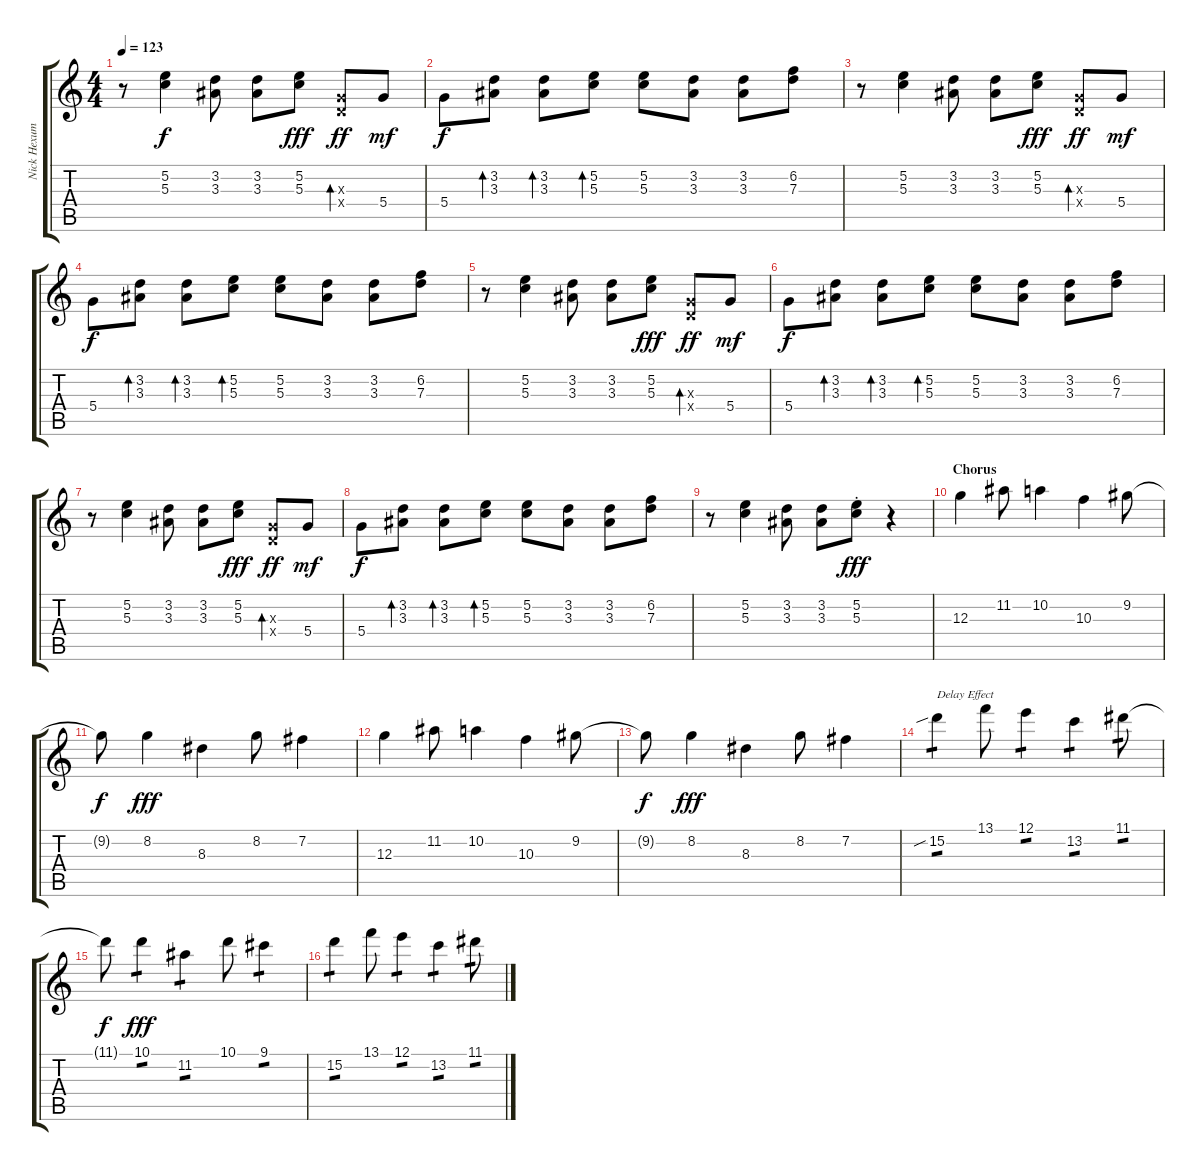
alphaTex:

\track ("Nick Hexum (Rit. Guitar)" "Nick Hexum") {instrument electricguitarmuted}
\staff {score tabs}
\tuning (E4 B3 G3 D3 A2 E2) {hide}
\ts (4 4)
\tempo 123
\clef g2
\ks c
r.8{dy f} (5.2 5.3).4 (3.2 3.3).8 (3.2 3.3).8 (5.2 5.3).8{dy fff} (0.3{x} 0.4{x}).8{bd 480 dy ff} 5.4.8{dy mf} |
5.4.8{dy f volume 4} (3.2 3.3).8{bd 480} (3.2 3.3).8{bd 480} (5.2 5.3).8{bd 480} (5.2 5.3).8 (3.2 3.3).8 (3.2 3.3).8 (6.2 7.3).8 |
r.8 (5.2 5.3).4 (3.2 3.3).8 (3.2 3.3).8 (5.2 5.3).8{dy fff} (0.3{x} 0.4{x}).8{bd 480 dy ff} 5.4.8{dy mf} |
5.4.8{dy f} (3.2 3.3).8{bd 480} (3.2 3.3).8{bd 480} (5.2 5.3).8{bd 480} (5.2 5.3).8 (3.2 3.3).8 (3.2 3.3).8 (6.2 7.3).8 |
r.8 (5.2 5.3).4 (3.2 3.3).8 (3.2 3.3).8 (5.2 5.3).8{dy fff} (0.3{x} 0.4{x}).8{bd 480 dy ff} 5.4.8{dy mf} |
5.4.8{dy f volume 4} (3.2 3.3).8{bd 480} (3.2 3.3).8{bd 480} (5.2 5.3).8{bd 480} (5.2 5.3).8 (3.2 3.3).8 (3.2 3.3).8 (6.2 7.3).8 |
r.8 (5.2 5.3).4 (3.2 3.3).8 (3.2 3.3).8 (5.2 5.3).8{dy fff} (0.3{x} 0.4{x}).8{bd 480 dy ff} 5.4.8{dy mf} |
5.4.8{dy f} (3.2 3.3).8{bd 480} (3.2 3.3).8{bd 480} (5.2 5.3).8{bd 480} (5.2 5.3).8 (3.2 3.3).8 (3.2 3.3).8 (6.2 7.3).8 |
r.8 (5.2 5.3).4 (3.2 3.3).8 (3.2 3.3).8 (5.2{st} 5.3{st}).8{dy fff} r.4 |
\section ("" "Chorus")
12.3.4{volume 5 instrument distortionguitar} 11.2.8 10.2.4 10.3.4 9.2.8 |
9.2{t}.8{dy f} 8.2.4{dy fff} 8.3.4 8.2.8 7.2.4 |
12.3.4 11.2.8 10.2.4 10.3.4 9.2.8 |
9.2{t}.8{dy f} 8.2.4{dy fff} 8.3.4 8.2.8 7.2.4 |
15.2{sib}.4{txt "Delay Effect" tp 1 volume 9} 13.1.8 12.1.4{tp 1} 13.2.4{tp 1} 11.1.8{tp 1} |
11.1{t}.8{dy f} 10.1.4{tp 1 dy fff} 11.2.4{tp 1} 10.1.8 9.1.4{tp 1} |
15.2.4{tp 1} 13.1.8 12.1.4{tp 1} 13.2.4{tp 1} 11.1.8{tp 1}
